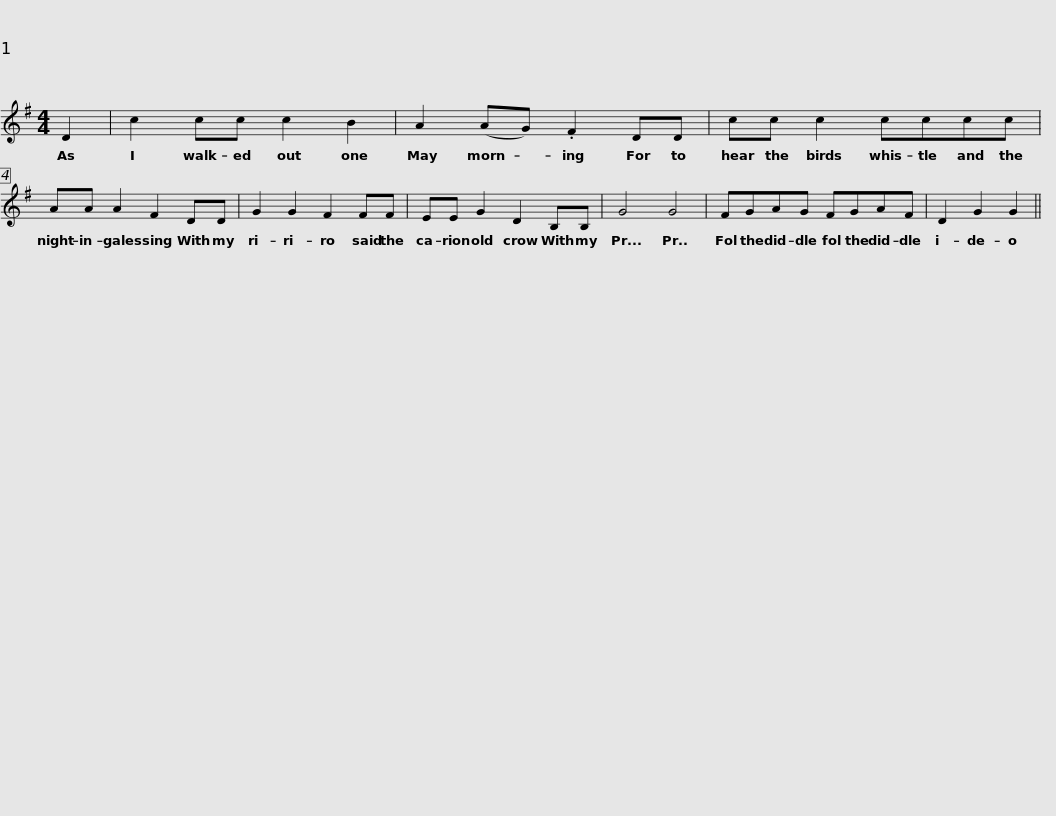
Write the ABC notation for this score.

X:1
L:1/8
M:4/4
I:linebreak $
K:G
V:1 treble
V:1
 D2 | c2 cc c2 B2 | A2 (AG) .F2 DD | cc c2 cccc |$ AA A2 F2 DD | %5
 G2 G2 F2 FF | EE G2 D2 B,B, | G4 G4 |$ FGAG FGAF | D2 G2 G2 || %10
